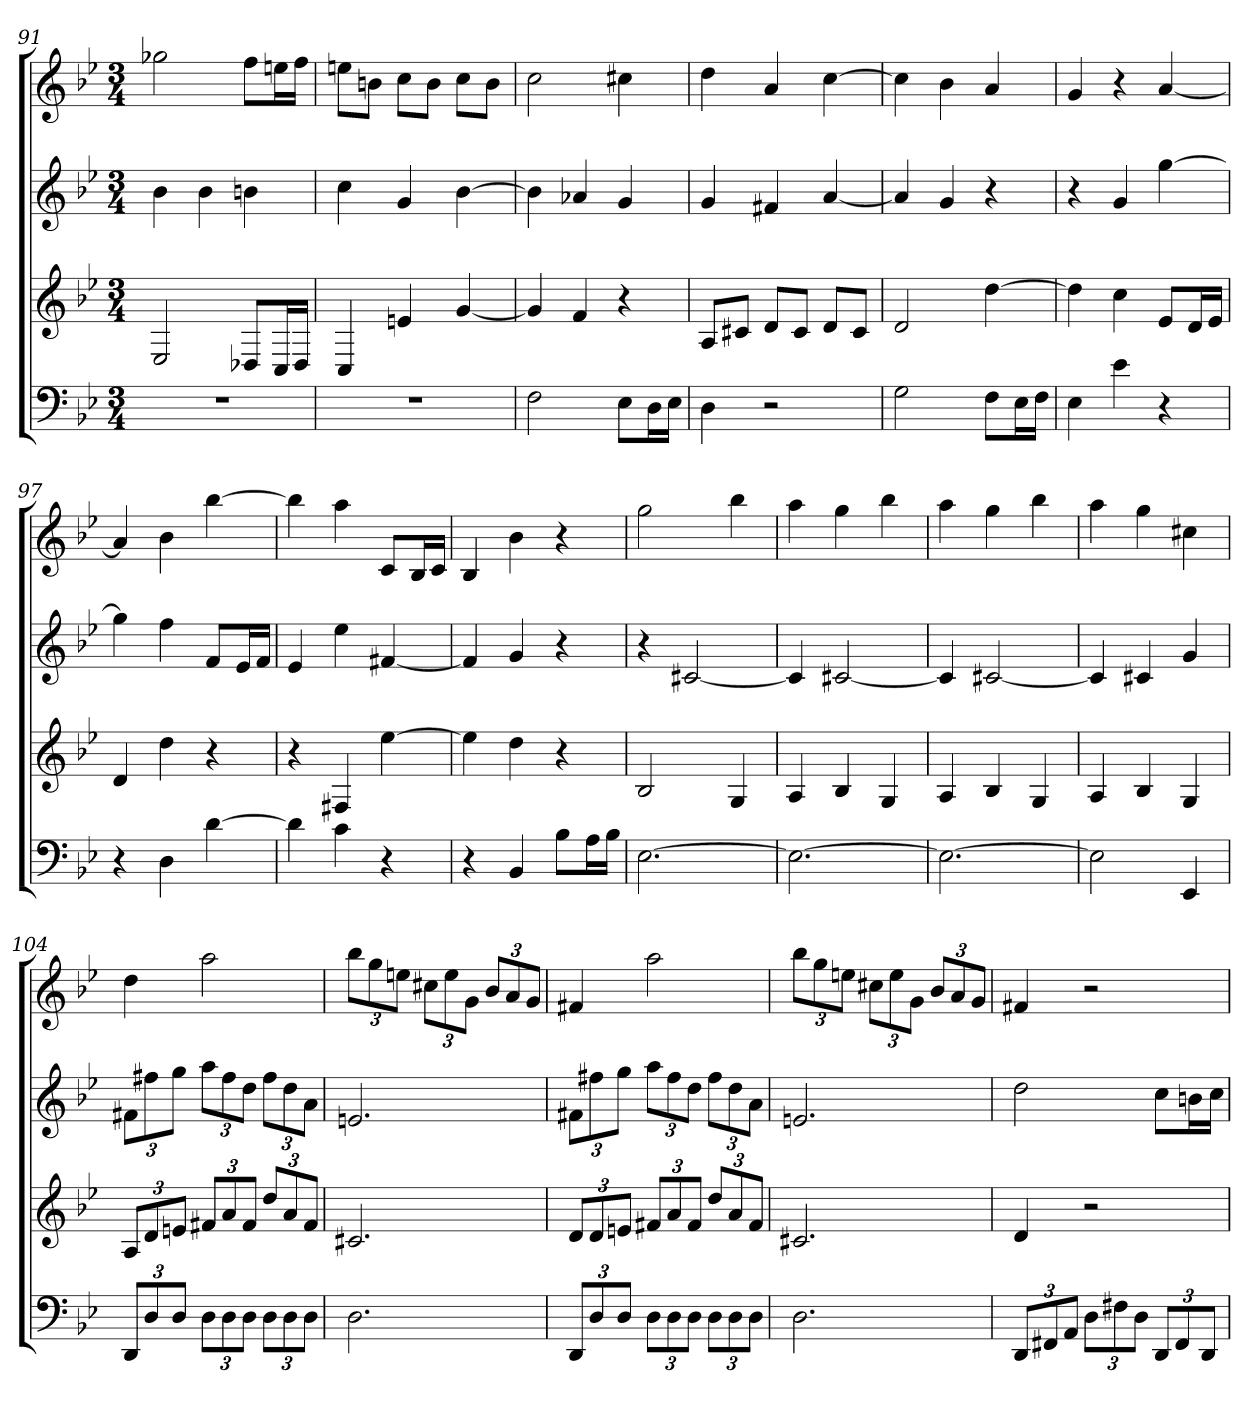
**kern	**kern	**kern	**kern
*part4	*part3	*part2	*part1
*staff4	*staff3	*staff2	*staff1
*k[b-e-]	*k[b-e-]	*k[b-e-]	*k[b-e-]
*B-:	*B-:	*B-:	*B-:
*M3/4	*M3/4	*M3/4	*M3/4
=91	=91	=91	=91
2.r	2E-	4b-	2gg-X
.	.	4b-	.
.	8D-XL	4bn	8ffL
.	16CL	.	16eenL
.	16D-JJ	.	16ffJJ
=92	=92	=92	=92
2.r	4C	4cc	8eenL
.	.	.	8bnJ
.	4en	4g	8ccL
.	.	.	8bJ
.	[4g	[4b-	8ccL
.	.	.	8bJ
=93	=93	=93	=93
2F	4g]	4b-]	2cc
.	4f	4a-X	.
8E-L	4r	4g	4cc#X
16DL	.	.	.
16E-JJ	.	.	.
=94	=94	=94	=94
4D	8AL	4g	4dd
.	8c#XJ	.	.
2r	8dL	4f#X	4a
.	8c#J	.	.
.	8dL	[4a	[4cc
.	8c#J	.	.
=95	=95	=95	=95
2G	2d	4a]	4cc]
.	.	4g	4b-
8FL	[4dd	4r	4a
16E-L	.	.	.
16FJJ	.	.	.
=96	=96	=96	=96
4E-	4dd]	4r	4g
4e-	4cc	4g	4r
4r	8e-L	[4gg	[4a
.	16dL	.	.
.	16e-JJ	.	.
=97	=97	=97	=97
4r	4d	4gg]	4a]
4D	4dd	4ff	4b-
[4d	4r	8fL	[4bb-
.	.	16e-L	.
.	.	16fJJ	.
=98	=98	=98	=98
4d]	4r	4e-	4bb-]
4c	4F#X	4ee-	4aa
4r	[4ee-	[4f#X	8cL
.	.	.	16B-L
.	.	.	16cJJ
=99	=99	=99	=99
4r	4ee-]	4f#]	4B-
4BB-	4dd	4g	4b-
8B-L	4r	4r	4r
16AL	.	.	.
16B-JJ	.	.	.
=100	=100	=100	=100
[2.E-	2B-	4r	2gg
.	.	[2c#X	.
.	4G	.	4bb-
=101	=101	=101	=101
2.E-_	4A	4c#]	4aa
.	4B-	[2c#X	4gg
.	4G	.	4bb-
=102	=102	=102	=102
2.E-_	4A	4c#]	4aa
.	4B-	[2c#X	4gg
.	4G	.	4bb-
=103	=103	=103	=103
2E-]	4A	4c#]	4aa
.	4B-	4c#X	4gg
4EE-	4G	4g	4cc#X
=104	=104	=104	=104
12DDL	12AL	12f#XL	4dd
12D	12d	12ff#X	.
12DJ	12enJ	12ggJ	.
12DL	12f#XL	12aaL	2aa
12D	12a	12ff#	.
12DJ	12f#J	12ddJ	.
12DL	12ddL	12ff#L	.
12D	12a	12dd	.
12DJ	12f#J	12aJ	.
=105	=105	=105	=105
2.D	2.c#X	2.en	12bb-L
.	.	.	12gg
.	.	.	12eenJ
.	.	.	12cc#XL
.	.	.	12ee
.	.	.	12gJ
.	.	.	12b-L
.	.	.	12a
.	.	.	12gJ
=106	=106	=106	=106
12DDL	12dL	12f#XL	4f#X
12D	12d	12ff#X	.
12DJ	12enJ	12ggJ	.
12DL	12f#XL	12aaL	2aa
12D	12a	12ff#	.
12DJ	12f#J	12ddJ	.
12DL	12ddL	12ff#L	.
12D	12a	12dd	.
12DJ	12f#J	12aJ	.
=107	=107	=107	=107
2.D	2.c#X	2.en	12bb-L
.	.	.	12gg
.	.	.	12eenJ
.	.	.	12cc#XL
.	.	.	12ee
.	.	.	12gJ
.	.	.	12b-L
.	.	.	12a
.	.	.	12gJ
=108	=108	=108	=108
12DDL	4d	2dd	4f#X
12FF#X	.	.	.
12AAJ	.	.	.
12DL	2r	.	2r
12F#X	.	.	.
12DJ	.	.	.
12DDL	.	8ccL	.
12FF#	.	.	.
.	.	16bnL	.
12DDJ	.	.	.
.	.	16ccJJ	.
=	=	=	=
*-	*-	*-	*-
